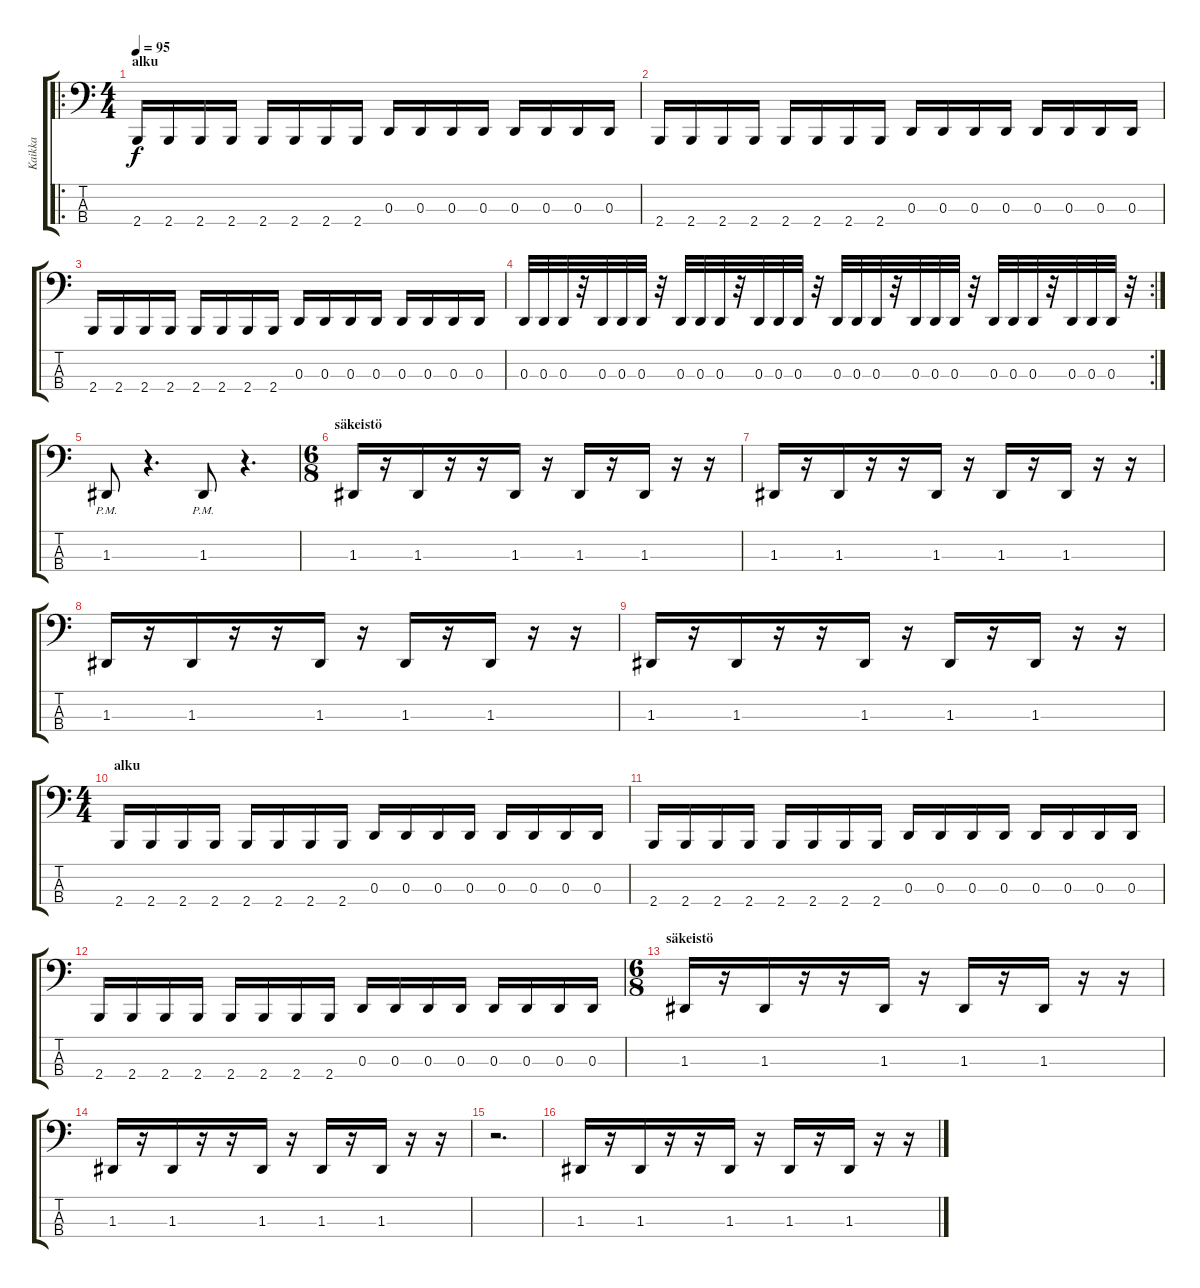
\track ("Kaikka" "Kaikka") {instrument electricbasspick}
\staff {score tabs}
\tuning (D2 A1 D1 A0) {hide}
\ro
\ts (4 4)
\section ("" "alku")
\tempo 95
\clef f4
\ks c
2.4.16{dy f instrument electricbasspick} 2.4.16 2.4.16 2.4.16 2.4.16 2.4.16 2.4.16 2.4.16 0.3.16 0.3.16 0.3.16 0.3.16 0.3.16 0.3.16 0.3.16 0.3.16 |
2.4.16 2.4.16 2.4.16 2.4.16 2.4.16 2.4.16 2.4.16 2.4.16 0.3.16 0.3.16 0.3.16 0.3.16 0.3.16 0.3.16 0.3.16 0.3.16 |
2.4.16 2.4.16 2.4.16 2.4.16 2.4.16 2.4.16 2.4.16 2.4.16 0.3.16 0.3.16 0.3.16 0.3.16 0.3.16 0.3.16 0.3.16 0.3.16 |
\rc 2
0.3.32 0.3.32 0.3.32 r.32 0.3.32 0.3.32 0.3.32 r.32 0.3.32 0.3.32 0.3.32 r.32 0.3.32 0.3.32 0.3.32 r.32 0.3.32 0.3.32 0.3.32 r.32 0.3.32 0.3.32 0.3.32 r.32 0.3.32 0.3.32 0.3.32 r.32 0.3.32 0.3.32 0.3.32 r.32 |
1.3{pm}.8 r.4{d} 1.3{pm}.8 r.4{d} |
\ts (6 8)
\section ("" "säkeistö")
1.3.16 r.16 1.3.16 r.16 r.16 1.3.16 r.16 1.3.16 r.16 1.3.16 r.16 r.16 |
1.3.16 r.16 1.3.16 r.16 r.16 1.3.16 r.16 1.3.16 r.16 1.3.16 r.16 r.16 |
1.3.16 r.16 1.3.16 r.16 r.16 1.3.16 r.16 1.3.16 r.16 1.3.16 r.16 r.16 |
1.3.16 r.16 1.3.16 r.16 r.16 1.3.16 r.16 1.3.16 r.16 1.3.16 r.16 r.16 |
\ts (4 4)
\section ("" "alku")
2.4.16 2.4.16 2.4.16 2.4.16 2.4.16 2.4.16 2.4.16 2.4.16 0.3.16 0.3.16 0.3.16 0.3.16 0.3.16 0.3.16 0.3.16 0.3.16 |
2.4.16 2.4.16 2.4.16 2.4.16 2.4.16 2.4.16 2.4.16 2.4.16 0.3.16 0.3.16 0.3.16 0.3.16 0.3.16 0.3.16 0.3.16 0.3.16 |
2.4.16 2.4.16 2.4.16 2.4.16 2.4.16 2.4.16 2.4.16 2.4.16 0.3.16 0.3.16 0.3.16 0.3.16 0.3.16 0.3.16 0.3.16 0.3.16 |
\ts (6 8)
\section ("" "säkeistö")
1.3.16 r.16 1.3.16 r.16 r.16 1.3.16 r.16 1.3.16 r.16 1.3.16 r.16 r.16 |
1.3.16 r.16 1.3.16 r.16 r.16 1.3.16 r.16 1.3.16 r.16 1.3.16 r.16 r.16 |
r.2{d} |
1.3.16 r.16 1.3.16 r.16 r.16 1.3.16 r.16 1.3.16 r.16 1.3.16 r.16 r.16
